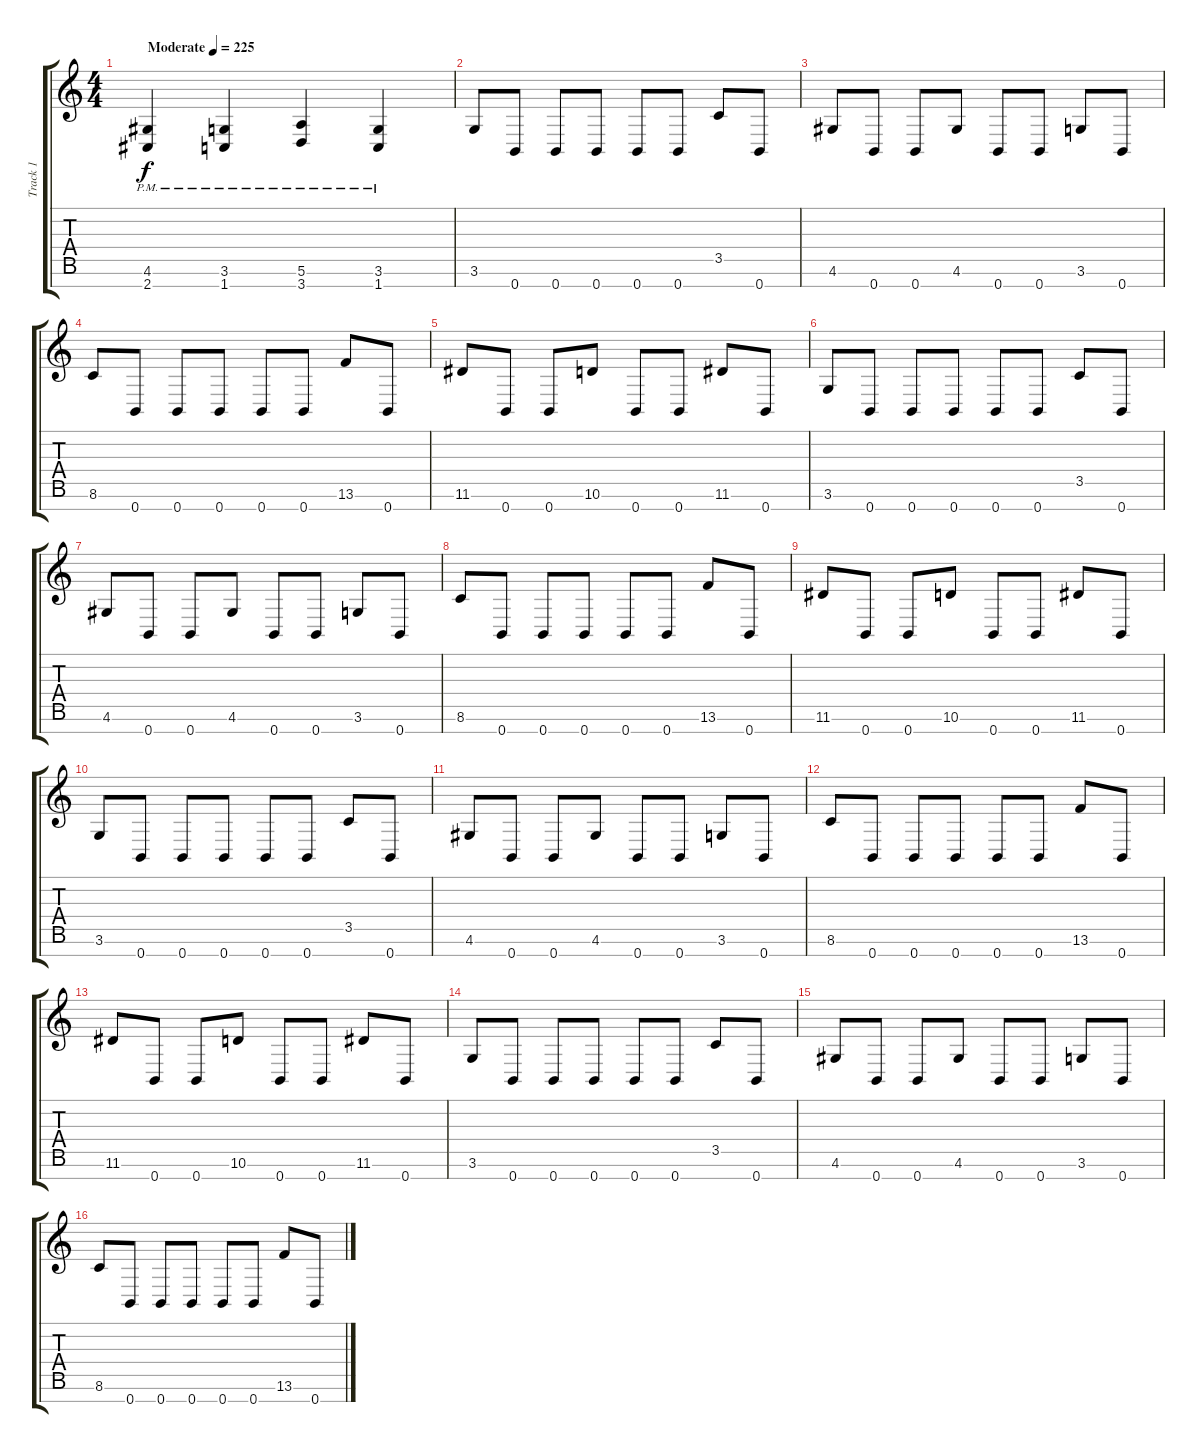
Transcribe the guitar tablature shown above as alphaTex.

\track ("Track 1" "Track 1") {instrument distortionguitar}
\staff {score tabs}
\tuning (E4 B3 G3 D3 A2 E2 B1) {hide}
\ts (4 4)
\tempo (225 "Moderate")
\clef g2
\ks c
(4.6{pm} 2.7{pm}).4{dy f instrument distortionguitar} (3.6{pm} 1.7{pm}).4 (5.6{pm} 3.7{pm}).4 (3.6{pm} 1.7{pm}).4 |
3.6.8 0.7.8 0.7.8 0.7.8 0.7.8 0.7.8 3.5.8 0.7.8 |
4.6.8 0.7.8 0.7.8 4.6.8 0.7.8 0.7.8 3.6.8 0.7.8 |
8.6.8 0.7.8 0.7.8 0.7.8 0.7.8 0.7.8 13.6.8 0.7.8 |
11.6.8 0.7.8 0.7.8 10.6.8 0.7.8 0.7.8 11.6.8 0.7.8 |
3.6.8 0.7.8 0.7.8 0.7.8 0.7.8 0.7.8 3.5.8 0.7.8 |
4.6.8 0.7.8 0.7.8 4.6.8 0.7.8 0.7.8 3.6.8 0.7.8 |
8.6.8 0.7.8 0.7.8 0.7.8 0.7.8 0.7.8 13.6.8 0.7.8 |
11.6.8 0.7.8 0.7.8 10.6.8 0.7.8 0.7.8 11.6.8 0.7.8 |
3.6.8 0.7.8 0.7.8 0.7.8 0.7.8 0.7.8 3.5.8 0.7.8 |
4.6.8 0.7.8 0.7.8 4.6.8 0.7.8 0.7.8 3.6.8 0.7.8 |
8.6.8 0.7.8 0.7.8 0.7.8 0.7.8 0.7.8 13.6.8 0.7.8 |
11.6.8 0.7.8 0.7.8 10.6.8 0.7.8 0.7.8 11.6.8 0.7.8 |
3.6.8 0.7.8 0.7.8 0.7.8 0.7.8 0.7.8 3.5.8 0.7.8 |
4.6.8 0.7.8 0.7.8 4.6.8 0.7.8 0.7.8 3.6.8 0.7.8 |
8.6.8 0.7.8 0.7.8 0.7.8 0.7.8 0.7.8 13.6.8 0.7.8
